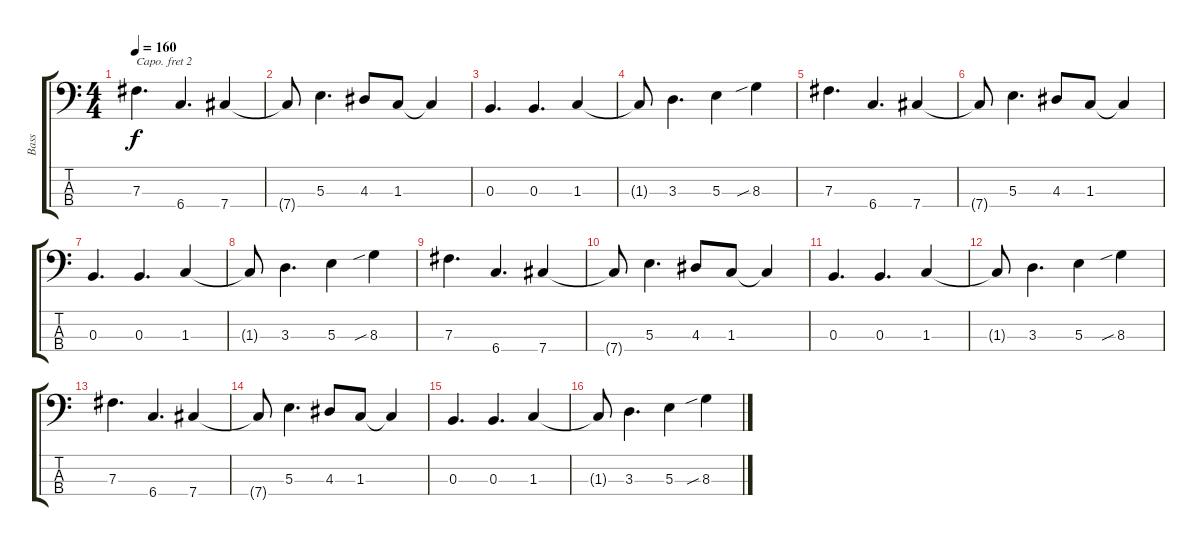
\track ("Bass" "Bass") {instrument electricbassfinger}
\staff {score tabs}
\capo 2
\tuning (G2 D2 A1 E1) {hide}
\ts (4 4)
\tempo 160
\clef f4
\ks c
7.3.4{d dy f} 6.4.4{d} 7.4.4 |
7.4{t}.8 5.3.4{d} 4.3.8 1.3.8 1.3{t}.4 |
0.3.4{d} 0.3.4{d} 1.3.4 |
1.3{t}.8 3.3.4{d} 5.3.4 8.3{sib}.4 |
7.3.4{d} 6.4.4{d} 7.4.4 |
7.4{t}.8 5.3.4{d} 4.3.8 1.3.8 1.3{t}.4 |
0.3.4{d} 0.3.4{d} 1.3.4 |
1.3{t}.8 3.3.4{d} 5.3.4 8.3{sib}.4 |
7.3.4{d} 6.4.4{d} 7.4.4 |
7.4{t}.8 5.3.4{d} 4.3.8 1.3.8 1.3{t}.4 |
0.3.4{d} 0.3.4{d} 1.3.4 |
1.3{t}.8 3.3.4{d} 5.3.4 8.3{sib}.4 |
7.3.4{d} 6.4.4{d} 7.4.4 |
7.4{t}.8 5.3.4{d} 4.3.8 1.3.8 1.3{t}.4 |
0.3.4{d} 0.3.4{d} 1.3.4 |
1.3{t}.8 3.3.4{d} 5.3.4 8.3{sib}.4
